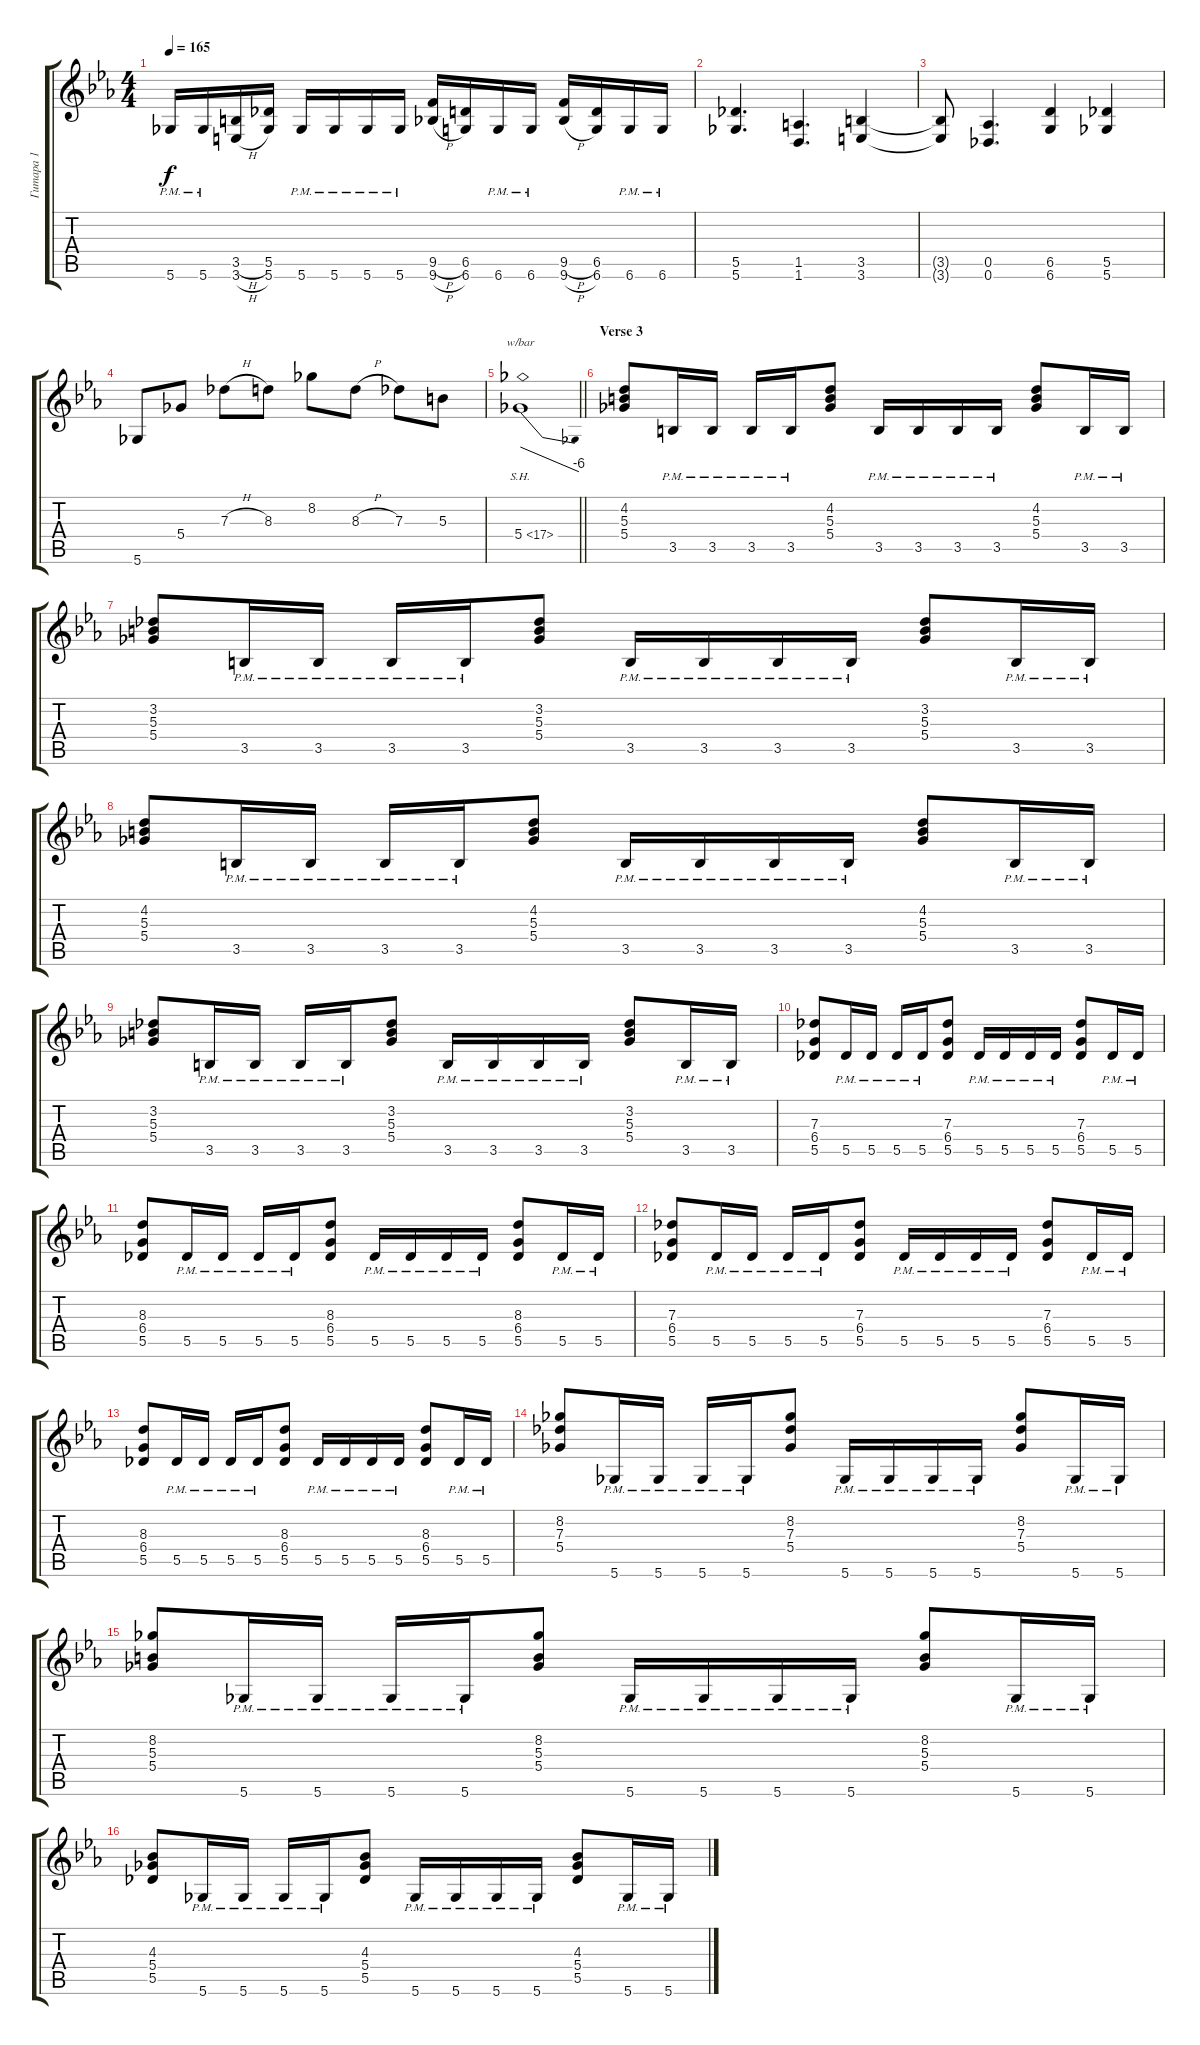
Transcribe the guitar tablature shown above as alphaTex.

\track ("Гитара 1" "Гитара 1") {instrument distortionguitar}
\staff {score tabs}
\tuning (Eb4 Bb3 Gb3 Db3 Ab2 Db2) {hide}
\ts (4 4)
\tempo 165
\clef g2
\ks cminor
5.6{pm}.16{dy f} 5.6{pm}.16 (3.5{h} 3.6{h}).16 (5.5 5.6).16 5.6{pm}.16 5.6{pm}.16 5.6{pm}.16 5.6{pm}.16 (9.5{h} 9.6{h}).16 (6.5 6.6).16 6.6{pm}.16 6.6{pm}.16 (9.5{h} 9.6{h}).16 (6.5 6.6).16 6.6{pm}.16 6.6{pm}.16 |
(5.5 5.6).4{d} (1.5 1.6).4{d} (3.5 3.6).4 |
(3.5{t} 3.6{t}).8 (0.5 0.6).4{d} (6.5 6.6).4 (5.5 5.6).4 |
5.6.8 5.4.8 7.3{h}.8 8.3.8 8.2.8 8.3{h}.8 7.3.8 5.3.8 |
\barLineRight lightlight
5.4{sh 12}.1{tbe (dive default 0 0 60 -24)} |
\section ("" "Verse 3")
(4.2 5.3 5.4).8 3.5{pm}.16 3.5{pm}.16 3.5{pm}.16 3.5{pm}.16 (4.2 5.3 5.4).8 3.5{pm}.16 3.5{pm}.16 3.5{pm}.16 3.5{pm}.16 (4.2 5.3 5.4).8 3.5{pm}.16 3.5{pm}.16 |
(3.2 5.3 5.4).8 3.5{pm}.16 3.5{pm}.16 3.5{pm}.16 3.5{pm}.16 (3.2 5.3 5.4).8 3.5{pm}.16 3.5{pm}.16 3.5{pm}.16 3.5{pm}.16 (3.2 5.3 5.4).8 3.5{pm}.16 3.5{pm}.16 |
(4.2 5.3 5.4).8 3.5{pm}.16 3.5{pm}.16 3.5{pm}.16 3.5{pm}.16 (4.2 5.3 5.4).8 3.5{pm}.16 3.5{pm}.16 3.5{pm}.16 3.5{pm}.16 (4.2 5.3 5.4).8 3.5{pm}.16 3.5{pm}.16 |
(3.2 5.3 5.4).8 3.5{pm}.16 3.5{pm}.16 3.5{pm}.16 3.5{pm}.16 (3.2 5.3 5.4).8 3.5{pm}.16 3.5{pm}.16 3.5{pm}.16 3.5{pm}.16 (3.2 5.3 5.4).8 3.5{pm}.16 3.5{pm}.16 |
(7.3 6.4 5.5).8 5.5{pm}.16 5.5{pm}.16 5.5{pm}.16 5.5{pm}.16 (7.3 6.4 5.5).8 5.5{pm}.16 5.5{pm}.16 5.5{pm}.16 5.5{pm}.16 (7.3 6.4 5.5).8 5.5{pm}.16 5.5{pm}.16 |
(8.3 6.4 5.5).8 5.5{pm}.16 5.5{pm}.16 5.5{pm}.16 5.5{pm}.16 (8.3 6.4 5.5).8 5.5{pm}.16 5.5{pm}.16 5.5{pm}.16 5.5{pm}.16 (8.3 6.4 5.5).8 5.5{pm}.16 5.5{pm}.16 |
(7.3 6.4 5.5).8 5.5{pm}.16 5.5{pm}.16 5.5{pm}.16 5.5{pm}.16 (7.3 6.4 5.5).8 5.5{pm}.16 5.5{pm}.16 5.5{pm}.16 5.5{pm}.16 (7.3 6.4 5.5).8 5.5{pm}.16 5.5{pm}.16 |
(8.3 6.4 5.5).8 5.5{pm}.16 5.5{pm}.16 5.5{pm}.16 5.5{pm}.16 (8.3 6.4 5.5).8 5.5{pm}.16 5.5{pm}.16 5.5{pm}.16 5.5{pm}.16 (8.3 6.4 5.5).8 5.5{pm}.16 5.5{pm}.16 |
(8.2 7.3 5.4).8 5.6{pm}.16 5.6{pm}.16 5.6{pm}.16 5.6{pm}.16 (8.2 7.3 5.4).8 5.6{pm}.16 5.6{pm}.16 5.6{pm}.16 5.6{pm}.16 (8.2 7.3 5.4).8 5.6{pm}.16 5.6{pm}.16 |
(8.2 5.3 5.4).8 5.6{pm}.16 5.6{pm}.16 5.6{pm}.16 5.6{pm}.16 (8.2 5.3 5.4).8 5.6{pm}.16 5.6{pm}.16 5.6{pm}.16 5.6{pm}.16 (8.2 5.3 5.4).8 5.6{pm}.16 5.6{pm}.16 |
(4.3 5.4 5.5).8 5.6{pm}.16 5.6{pm}.16 5.6{pm}.16 5.6{pm}.16 (4.3 5.4 5.5).8 5.6{pm}.16 5.6{pm}.16 5.6{pm}.16 5.6{pm}.16 (4.3 5.4 5.5).8 5.6{pm}.16 5.6{pm}.16
